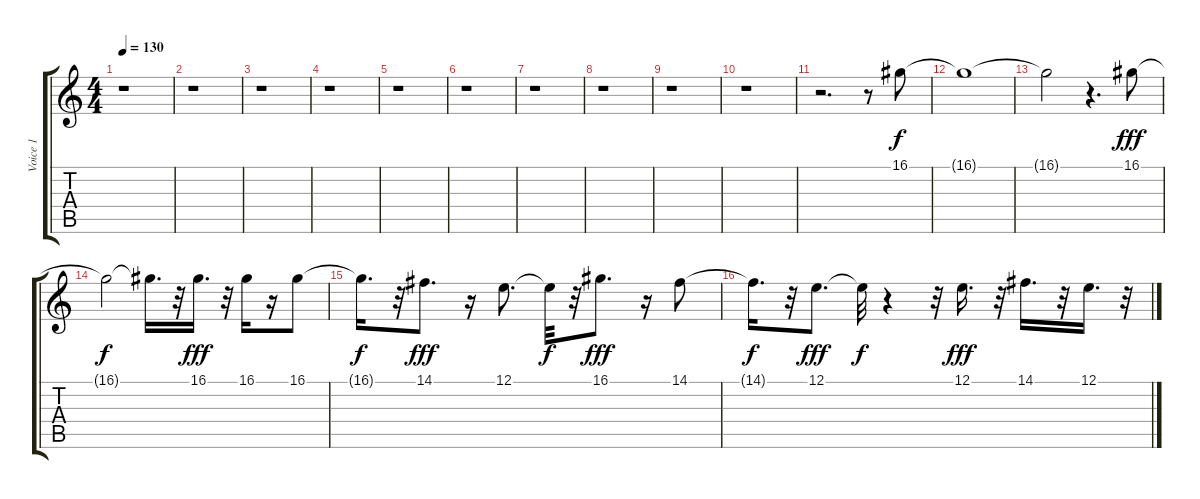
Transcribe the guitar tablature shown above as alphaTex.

\track ("Voice 1" "Voice 1") {instrument altosax}
\staff {score tabs}
\tuning (E4 B3 G3 D3 A2 E2) {hide}
\ts (4 4)
\tempo 130
\clef g2
\ks c
r.1{dy f} |
r.1 |
r.1 |
r.1 |
r.1 |
r.1 |
r.1 |
r.1 |
r.1 |
r.1 |
r.2{d} r.8 16.1.8 |
16.1{t}.1 |
16.1{t}.2 r.4{d} 16.1.8{dy fff} |
16.1{t}.2{dy f} 16.1{t}.16{d} r.32 16.1.16{d dy fff} r.32 16.1.16 r.16 16.1.8 |
16.1{t}.16{d dy f} r.32 14.1.8{d dy fff} r.16 12.1.8{d} 12.1{t}.32{dy f} r.32 16.1.8{d dy fff} r.16 14.1.8 |
14.1{t}.16{d dy f} r.32 12.1.8{d dy fff} 12.1{t}.32{dy f} r.4 r.32 12.1.16{d dy fff} r.32 14.1.16{d} r.32 12.1.16{d} r.32
